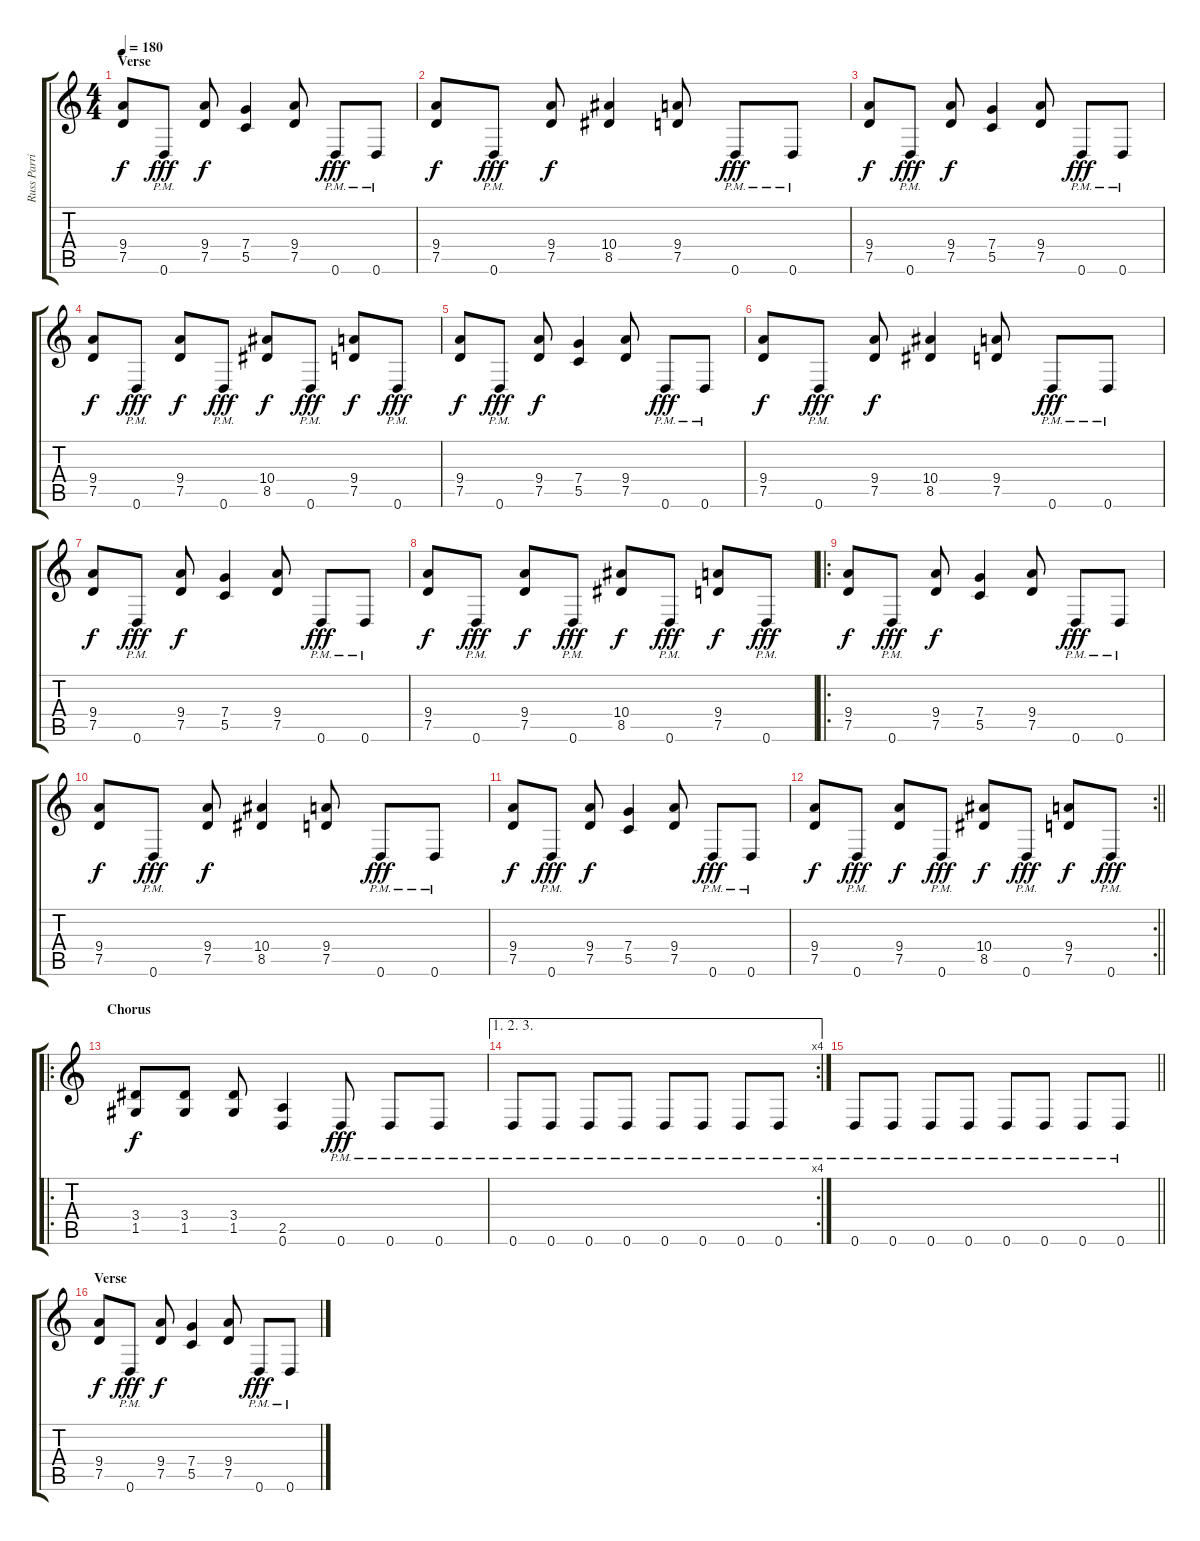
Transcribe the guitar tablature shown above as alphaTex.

\track ("Russ Parrish" "Russ Parri") {instrument distortionguitar}
\staff {score tabs}
\tuning (D4 A3 F3 C3 G2 D2) {hide}
\ts (4 4)
\section ("" "Verse")
\tempo 180
\clef g2
\ks c
(9.4 7.5).8{dy f} 0.6{pm}.8{dy fff} (9.4 7.5).8{dy f} (7.4 5.5).4 (9.4 7.5).8 0.6{pm}.8{dy fff} 0.6{pm}.8 |
(9.4 7.5).8{dy f} 0.6{pm}.8{dy fff} (9.4 7.5).8{dy f} (10.4 8.5).4 (9.4 7.5).8 0.6{pm}.8{dy fff} 0.6{pm}.8 |
(9.4 7.5).8{dy f} 0.6{pm}.8{dy fff} (9.4 7.5).8{dy f} (7.4 5.5).4 (9.4 7.5).8 0.6{pm}.8{dy fff} 0.6{pm}.8 |
(9.4 7.5).8{dy f} 0.6{pm}.8{dy fff} (9.4 7.5).8{dy f} 0.6{pm}.8{dy fff} (10.4 8.5).8{dy f} 0.6{pm}.8{dy fff} (9.4 7.5).8{dy f} 0.6{pm}.8{dy fff} |
(9.4 7.5).8{dy f} 0.6{pm}.8{dy fff} (9.4 7.5).8{dy f} (7.4 5.5).4 (9.4 7.5).8 0.6{pm}.8{dy fff} 0.6{pm}.8 |
(9.4 7.5).8{dy f} 0.6{pm}.8{dy fff} (9.4 7.5).8{dy f} (10.4 8.5).4 (9.4 7.5).8 0.6{pm}.8{dy fff} 0.6{pm}.8 |
(9.4 7.5).8{dy f} 0.6{pm}.8{dy fff} (9.4 7.5).8{dy f} (7.4 5.5).4 (9.4 7.5).8 0.6{pm}.8{dy fff} 0.6{pm}.8 |
(9.4 7.5).8{dy f} 0.6{pm}.8{dy fff} (9.4 7.5).8{dy f} 0.6{pm}.8{dy fff} (10.4 8.5).8{dy f} 0.6{pm}.8{dy fff} (9.4 7.5).8{dy f} 0.6{pm}.8{dy fff} |
\ro
(9.4 7.5).8{dy f} 0.6{pm}.8{dy fff} (9.4 7.5).8{dy f} (7.4 5.5).4 (9.4 7.5).8 0.6{pm}.8{dy fff} 0.6{pm}.8 |
(9.4 7.5).8{dy f} 0.6{pm}.8{dy fff} (9.4 7.5).8{dy f} (10.4 8.5).4 (9.4 7.5).8 0.6{pm}.8{dy fff} 0.6{pm}.8 |
(9.4 7.5).8{dy f} 0.6{pm}.8{dy fff} (9.4 7.5).8{dy f} (7.4 5.5).4 (9.4 7.5).8 0.6{pm}.8{dy fff} 0.6{pm}.8 |
\rc 2
\barLineRight lightlight
(9.4 7.5).8{dy f} 0.6{pm}.8{dy fff} (9.4 7.5).8{dy f} 0.6{pm}.8{dy fff} (10.4 8.5).8{dy f} 0.6{pm}.8{dy fff} (9.4 7.5).8{dy f} 0.6{pm}.8{dy fff} |
\ro
\section ("" "Chorus")
(3.4 1.5).8{dy f} (3.4 1.5).8 (3.4 1.5).8 (2.5 0.6).4 0.6{pm}.8{dy fff} 0.6{pm}.8 0.6{pm}.8 |
\ae (1 2 3)
\rc 4
0.6{pm}.8 0.6{pm}.8 0.6{pm}.8 0.6{pm}.8 0.6{pm}.8 0.6{pm}.8 0.6{pm}.8 0.6{pm}.8 |
\barLineRight lightlight
0.6{pm}.8 0.6{pm}.8 0.6{pm}.8 0.6{pm}.8 0.6{pm}.8 0.6{pm}.8 0.6{pm}.8 0.6{pm}.8 |
\section ("" "Verse")
(9.4 7.5).8{dy f} 0.6{pm}.8{dy fff} (9.4 7.5).8{dy f} (7.4 5.5).4 (9.4 7.5).8 0.6{pm}.8{dy fff} 0.6{pm}.8
